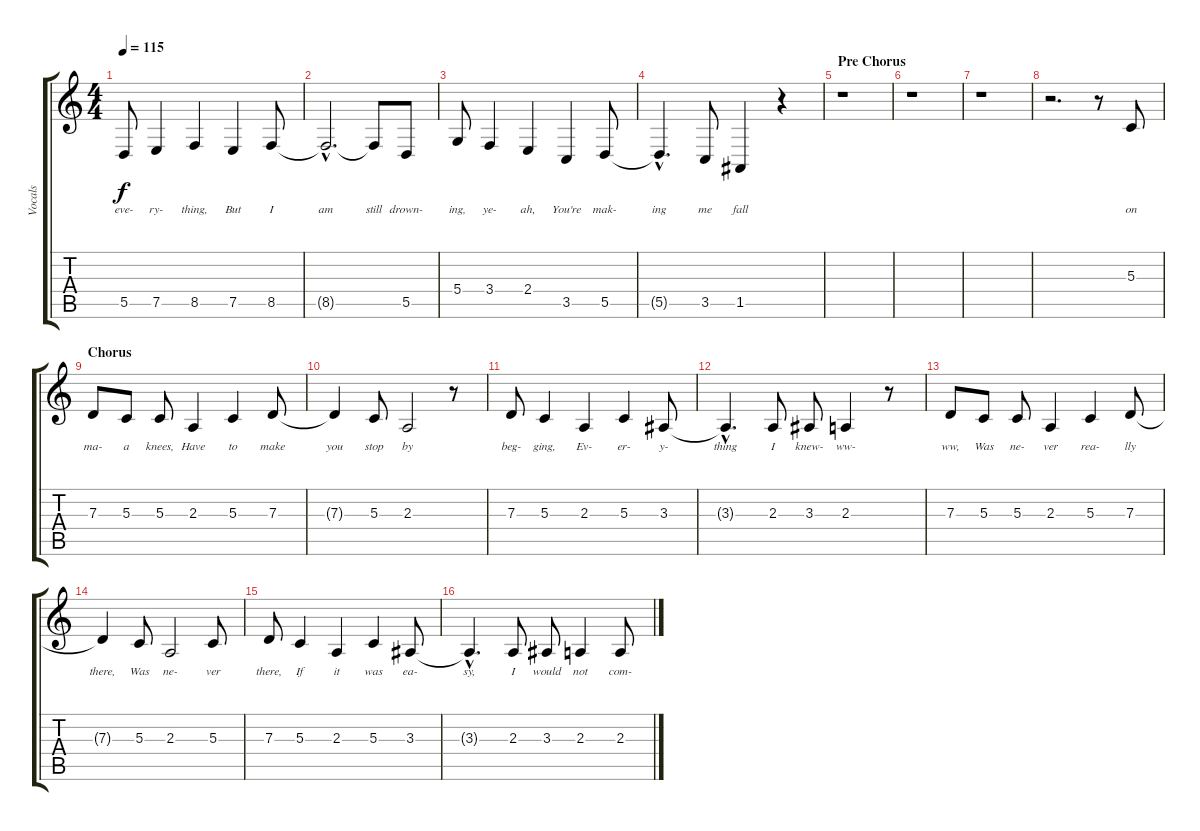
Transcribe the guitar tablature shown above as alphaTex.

\track ("Vocals" "Vocals") {instrument lead8bassandlead}
\staff {score tabs}
\tuning (E4 B3 G3 D3 A2 D2) {hide}
\ts (4 4)
\tempo 115
\clef g2
\ks c
5.5.8{lyrics (0 "eve-") lyrics (1 "") lyrics (2 "") lyrics (3 "") lyrics (4 "") dy f} 7.5.4{lyrics (0 "ry-") lyrics (1 "") lyrics (2 "") lyrics (3 "") lyrics (4 "")} 8.5.4{lyrics (0 "thing,") lyrics (1 "") lyrics (2 "") lyrics (3 "") lyrics (4 "")} 7.5.4{lyrics (0 "But") lyrics (1 "") lyrics (2 "") lyrics (3 "") lyrics (4 "")} 8.5.8{lyrics (0 "I") lyrics (1 "") lyrics (2 "") lyrics (3 "") lyrics (4 "")} |
8.5{hac t}.2{d lyrics (0 "am") lyrics (1 "") lyrics (2 "") lyrics (3 "") lyrics (4 "")} 8.5{t}.8{lyrics (0 "still") lyrics (1 "") lyrics (2 "") lyrics (3 "") lyrics (4 "")} 5.5.8{lyrics (0 "drown-") lyrics (1 "") lyrics (2 "") lyrics (3 "") lyrics (4 "")} |
5.4.8{lyrics (0 "ing,") lyrics (1 "") lyrics (2 "") lyrics (3 "") lyrics (4 "")} 3.4.4{lyrics (0 "ye-") lyrics (1 "") lyrics (2 "") lyrics (3 "") lyrics (4 "")} 2.4.4{lyrics (0 "ah,") lyrics (1 "") lyrics (2 "") lyrics (3 "") lyrics (4 "")} 3.5.4{lyrics (0 "You're") lyrics (1 "") lyrics (2 "") lyrics (3 "") lyrics (4 "")} 5.5.8{lyrics (0 "mak-") lyrics (1 "") lyrics (2 "") lyrics (3 "") lyrics (4 "")} |
5.5{hac t}.4{d lyrics (0 "ing") lyrics (1 "") lyrics (2 "") lyrics (3 "") lyrics (4 "")} 3.5.8{lyrics (0 "me") lyrics (1 "") lyrics (2 "") lyrics (3 "") lyrics (4 "")} 1.5.4{lyrics (0 "fall") lyrics (1 "") lyrics (2 "") lyrics (3 "") lyrics (4 "")} r.4 |
\section ("" "Pre Chorus")
r.1 |
r.1 |
r.1 |
r.2{d} r.8 5.3.8{lyrics (0 "on") lyrics (1 "") lyrics (2 "") lyrics (3 "") lyrics (4 "")} |
\section ("" "Chorus")
7.3.8{lyrics (0 "ma-") lyrics (1 "") lyrics (2 "") lyrics (3 "") lyrics (4 "")} 5.3.8{lyrics (0 "a") lyrics (1 "") lyrics (2 "") lyrics (3 "") lyrics (4 "")} 5.3.8{lyrics (0 "knees,") lyrics (1 "") lyrics (2 "") lyrics (3 "") lyrics (4 "")} 2.3.4{lyrics (0 "Have") lyrics (1 "") lyrics (2 "") lyrics (3 "") lyrics (4 "")} 5.3.4{lyrics (0 "to") lyrics (1 "") lyrics (2 "") lyrics (3 "") lyrics (4 "")} 7.3.8{lyrics (0 "make") lyrics (1 "") lyrics (2 "") lyrics (3 "") lyrics (4 "")} |
7.3{t}.4{lyrics (0 "you") lyrics (1 "") lyrics (2 "") lyrics (3 "") lyrics (4 "")} 5.3.8{lyrics (0 "stop") lyrics (1 "") lyrics (2 "") lyrics (3 "") lyrics (4 "")} 2.3.2{lyrics (0 "by") lyrics (1 "") lyrics (2 "") lyrics (3 "") lyrics (4 "")} r.8 |
7.3.8{lyrics (0 "beg-") lyrics (1 "") lyrics (2 "") lyrics (3 "") lyrics (4 "")} 5.3.4{lyrics (0 "ging,") lyrics (1 "") lyrics (2 "") lyrics (3 "") lyrics (4 "")} 2.3.4{lyrics (0 "Ev-") lyrics (1 "") lyrics (2 "") lyrics (3 "") lyrics (4 "")} 5.3.4{lyrics (0 "er-") lyrics (1 "") lyrics (2 "") lyrics (3 "") lyrics (4 "")} 3.3.8{lyrics (0 "y-") lyrics (1 "") lyrics (2 "") lyrics (3 "") lyrics (4 "")} |
3.3{hac t}.4{d lyrics (0 "thing") lyrics (1 "") lyrics (2 "") lyrics (3 "") lyrics (4 "")} 2.3.8{lyrics (0 "I") lyrics (1 "") lyrics (2 "") lyrics (3 "") lyrics (4 "")} 3.3.8{lyrics (0 "knew-") lyrics (1 "") lyrics (2 "") lyrics (3 "") lyrics (4 "")} 2.3.4{lyrics (0 "ww-") lyrics (1 "") lyrics (2 "") lyrics (3 "") lyrics (4 "")} r.8 |
7.3.8{lyrics (0 "ww,") lyrics (1 "") lyrics (2 "") lyrics (3 "") lyrics (4 "")} 5.3.8{lyrics (0 "Was") lyrics (1 "") lyrics (2 "") lyrics (3 "") lyrics (4 "")} 5.3.8{lyrics (0 "ne-") lyrics (1 "") lyrics (2 "") lyrics (3 "") lyrics (4 "")} 2.3.4{lyrics (0 "ver") lyrics (1 "") lyrics (2 "") lyrics (3 "") lyrics (4 "")} 5.3.4{lyrics (0 "rea-") lyrics (1 "") lyrics (2 "") lyrics (3 "") lyrics (4 "")} 7.3.8{lyrics (0 "lly") lyrics (1 "") lyrics (2 "") lyrics (3 "") lyrics (4 "")} |
7.3{t}.4{lyrics (0 "there,") lyrics (1 "") lyrics (2 "") lyrics (3 "") lyrics (4 "")} 5.3.8{lyrics (0 "Was") lyrics (1 "") lyrics (2 "") lyrics (3 "") lyrics (4 "")} 2.3.2{lyrics (0 "ne-") lyrics (1 "") lyrics (2 "") lyrics (3 "") lyrics (4 "")} 5.3.8{lyrics (0 "ver") lyrics (1 "") lyrics (2 "") lyrics (3 "") lyrics (4 "")} |
7.3.8{lyrics (0 "there,") lyrics (1 "") lyrics (2 "") lyrics (3 "") lyrics (4 "")} 5.3.4{lyrics (0 "If") lyrics (1 "") lyrics (2 "") lyrics (3 "") lyrics (4 "")} 2.3.4{lyrics (0 "it") lyrics (1 "") lyrics (2 "") lyrics (3 "") lyrics (4 "")} 5.3.4{lyrics (0 "was") lyrics (1 "") lyrics (2 "") lyrics (3 "") lyrics (4 "")} 3.3.8{lyrics (0 "ea-") lyrics (1 "") lyrics (2 "") lyrics (3 "") lyrics (4 "")} |
3.3{hac t}.4{d lyrics (0 "sy,") lyrics (1 "") lyrics (2 "") lyrics (3 "") lyrics (4 "")} 2.3.8{lyrics (0 "I") lyrics (1 "") lyrics (2 "") lyrics (3 "") lyrics (4 "")} 3.3.8{lyrics (0 "would") lyrics (1 "") lyrics (2 "") lyrics (3 "") lyrics (4 "")} 2.3.4{lyrics (0 "not") lyrics (1 "") lyrics (2 "") lyrics (3 "") lyrics (4 "")} 2.3.8{lyrics (0 "com-") lyrics (1 "") lyrics (2 "") lyrics (3 "") lyrics (4 "")}
